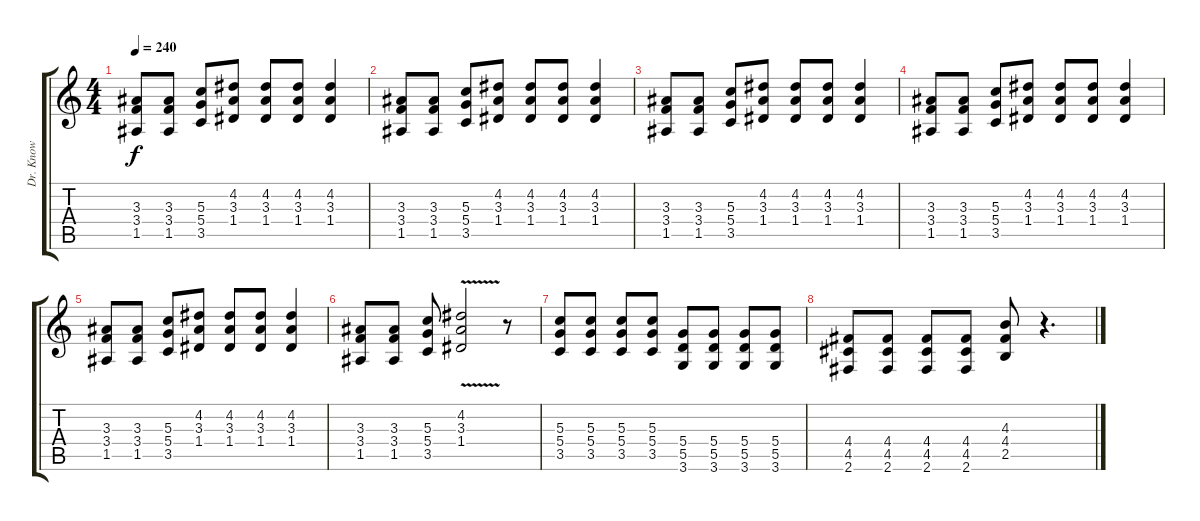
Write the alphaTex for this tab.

\track ("Dr. Know" "Dr. Know") {instrument distortionguitar}
\staff {score tabs}
\tuning (E4 B3 G3 D3 A2 E2) {hide}
\ts (4 4)
\tempo 240
\clef g2
\ks c
(3.3 3.4 1.5).8{dy f} (3.3 3.4 1.5).8 (5.3 5.4 3.5).8 (4.2 3.3 1.4).8 (4.2 3.3 1.4).8 (4.2 3.3 1.4).8 (4.2 3.3 1.4).4 |
(3.3 3.4 1.5).8 (3.3 3.4 1.5).8 (5.3 5.4 3.5).8 (4.2 3.3 1.4).8 (4.2 3.3 1.4).8 (4.2 3.3 1.4).8 (4.2 3.3 1.4).4 |
(3.3 3.4 1.5).8 (3.3 3.4 1.5).8 (5.3 5.4 3.5).8 (4.2 3.3 1.4).8 (4.2 3.3 1.4).8 (4.2 3.3 1.4).8 (4.2 3.3 1.4).4 |
(3.3 3.4 1.5).8 (3.3 3.4 1.5).8 (5.3 5.4 3.5).8 (4.2 3.3 1.4).8 (4.2 3.3 1.4).8 (4.2 3.3 1.4).8 (4.2 3.3 1.4).4 |
(3.3 3.4 1.5).8 (3.3 3.4 1.5).8 (5.3 5.4 3.5).8 (4.2 3.3 1.4).8 (4.2 3.3 1.4).8 (4.2 3.3 1.4).8 (4.2 3.3 1.4).4 |
(3.3 3.4 1.5).8 (3.3 3.4 1.5).8 (5.3 5.4 3.5).8 (4.2 3.3{v} 1.4).2 r.8 |
(5.3 5.4 3.5).8 (5.3 5.4 3.5).8 (5.3 5.4 3.5).8 (5.3 5.4 3.5).8 (5.4 5.5 3.6).8 (5.4 5.5 3.6).8 (5.4 5.5 3.6).8 (5.4 5.5 3.6).8 |
(4.4 4.5 2.6).8 (4.4 4.5 2.6).8 (4.4 4.5 2.6).8 (4.4 4.5 2.6).8 (4.3 4.4 2.5).8 r.4{d}
